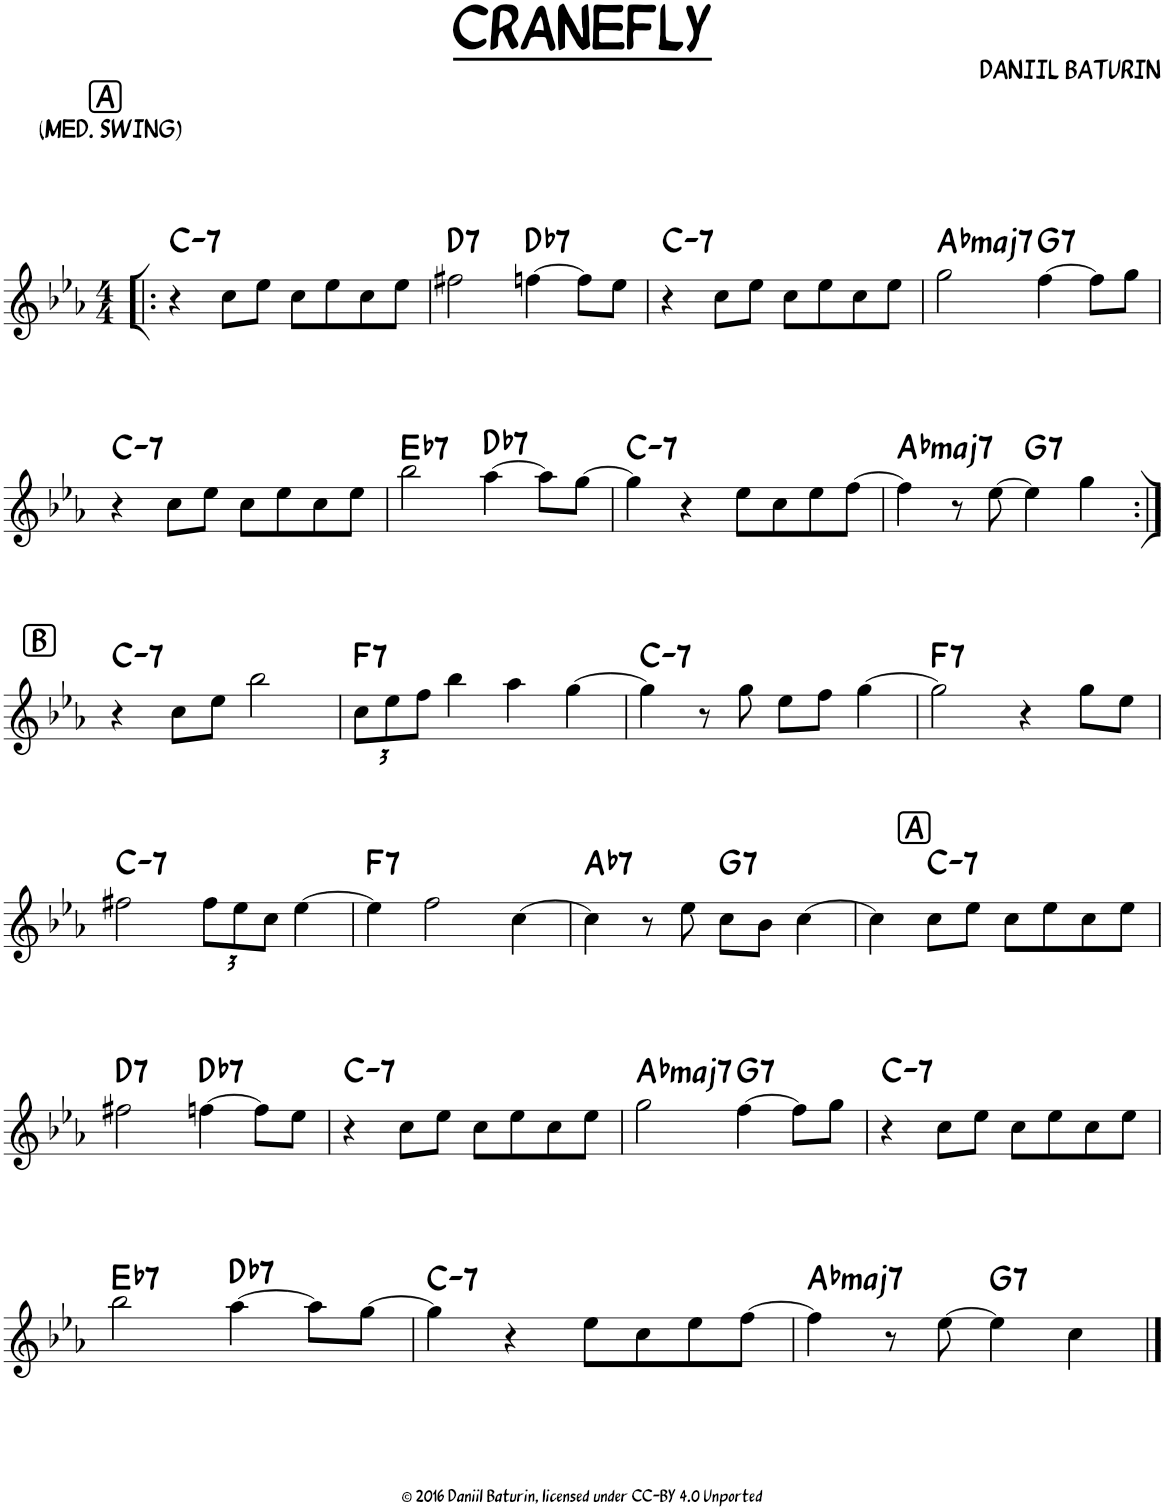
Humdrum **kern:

**kern	**harte
*part1	*part1
*staff1	*
*I"Piano	*
*I'Pno.	*
*clefG2	*
*k[b-e-a-]	*
*M4/4	*
!!LO:REH:place=s1:a:cj:fs=14:t=A
=1!|:	=1!|:
!LO:TX:a:t=(MED. SWING)	!LO:H:kt=7
4r	C:min7
8cc\L	.
8ee-\J	.
8cc\L	.
8ee-\	.
8cc\	.
8ee-\J	.
=2	=2
!	!LO:H:kt=7
2ff#X\	D:7
!	!LO:H:kt=7
[4ffn\	Db:7
8ff\L]	.
8ee-\J	.
=3	=3
!	!LO:H:kt=7
4r	C:min7
8cc\L	.
8ee-\J	.
8cc\L	.
8ee-\	.
8cc\	.
8ee-\J	.
=4	=4
!	!LO:H:kt=maj7
2gg\	Ab:maj7
!	!LO:H:kt=7
[4ff\	G:7
8ff\L]	.
8gg\J	.
!!LO:LB:g=z
=5	=5
!	!LO:H:kt=7
4r	C:min7
8cc\L	.
8ee-\J	.
8cc\L	.
8ee-\	.
8cc\	.
8ee-\J	.
=6	=6
!	!LO:H:kt=7
2bb-\	Eb:7
!	!LO:H:kt=7
[4aa-\	Db:7
8aa-\L]	.
[8gg\J	.
=7	=7
!	!LO:H:kt=7
4gg\]	C:min7
4r	.
8ee-\L	.
8cc\	.
8ee-\	.
[8ff\J	.
=8	=8
!	!LO:H:kt=maj7
4ff\]	Ab:maj7
8r	.
[8ee-\	.
!	!LO:H:kt=7
4ee-\]	G:7
4gg\	.
!!LO:LB:g=z
!!LO:REH:place=s1:a:cj:fs=14:t=B
=9:|!	=9:|!
!	!LO:H:kt=7
4r	C:min7
8cc\L	.
8ee-\J	.
2bb-\	.
=10	=10
*Xbrackettup	*
!	!LO:H:kt=7
12cc\L	F:7
12ee-\	.
12ff\J	.
4bb-\	.
4aa-\	.
[4gg\	.
=11	=11
!	!LO:H:kt=7
4gg\]	C:min7
8r	.
8gg\	.
8ee-\L	.
8ff\J	.
[4gg\	.
=12	=12
!	!LO:H:kt=7
2gg\]	F:7
4r	.
8gg\L	.
8ee-\J	.
!!LO:LB:g=z
=13	=13
!	!LO:H:kt=7
2ff#X\	C:min7
12ff#\L	.
12ee-\	.
12cc\J	.
[4ee-\	.
=14	=14
!	!LO:H:kt=7
4ee-\]	F:7
2ff\	.
[4cc\	.
=15	=15
!	!LO:H:kt=7
4cc\]	Ab:7
8r	.
8ee-\	.
!	!LO:H:kt=7
8cc\L	G:7
8b-\J	.
[4cc\	.
!!LO:REH:place=s1:a:cj:fs=14:t=A:qo=1
=16	=16
4cc\]	.
!	!LO:H:kt=7
8cc\L	C:min7
8ee-\J	.
8cc\L	.
8ee-\	.
8cc\	.
8ee-\J	.
!!LO:LB:g=z
=17	=17
!	!LO:H:kt=7
2ff#X\	D:7
!	!LO:H:kt=7
[4ffn\	Db:7
8ff\L]	.
8ee-\J	.
=18	=18
!	!LO:H:kt=7
4r	C:min7
8cc\L	.
8ee-\J	.
8cc\L	.
8ee-\	.
8cc\	.
8ee-\J	.
=19	=19
!	!LO:H:kt=maj7
2gg\	Ab:maj7
!	!LO:H:kt=7
[4ff\	G:7
8ff\L]	.
8gg\J	.
=20	=20
!	!LO:H:kt=7
4r	C:min7
8cc\L	.
8ee-\J	.
8cc\L	.
8ee-\	.
8cc\	.
8ee-\J	.
!!LO:LB:g=z
=21	=21
!	!LO:H:kt=7
2bb-\	Eb:7
!	!LO:H:kt=7
[4aa-\	Db:7
8aa-\L]	.
[8gg\J	.
=22	=22
!	!LO:H:kt=7
4gg\]	C:min7
4r	.
8ee-\L	.
8cc\	.
8ee-\	.
[8ff\J	.
=23	=23
!	!LO:H:kt=maj7
4ff\]	Ab:maj7
8r	.
[8ee-\	.
!	!LO:H:kt=7
4ee-\]	G:7
4cc\	.
==	==
*-	*-
